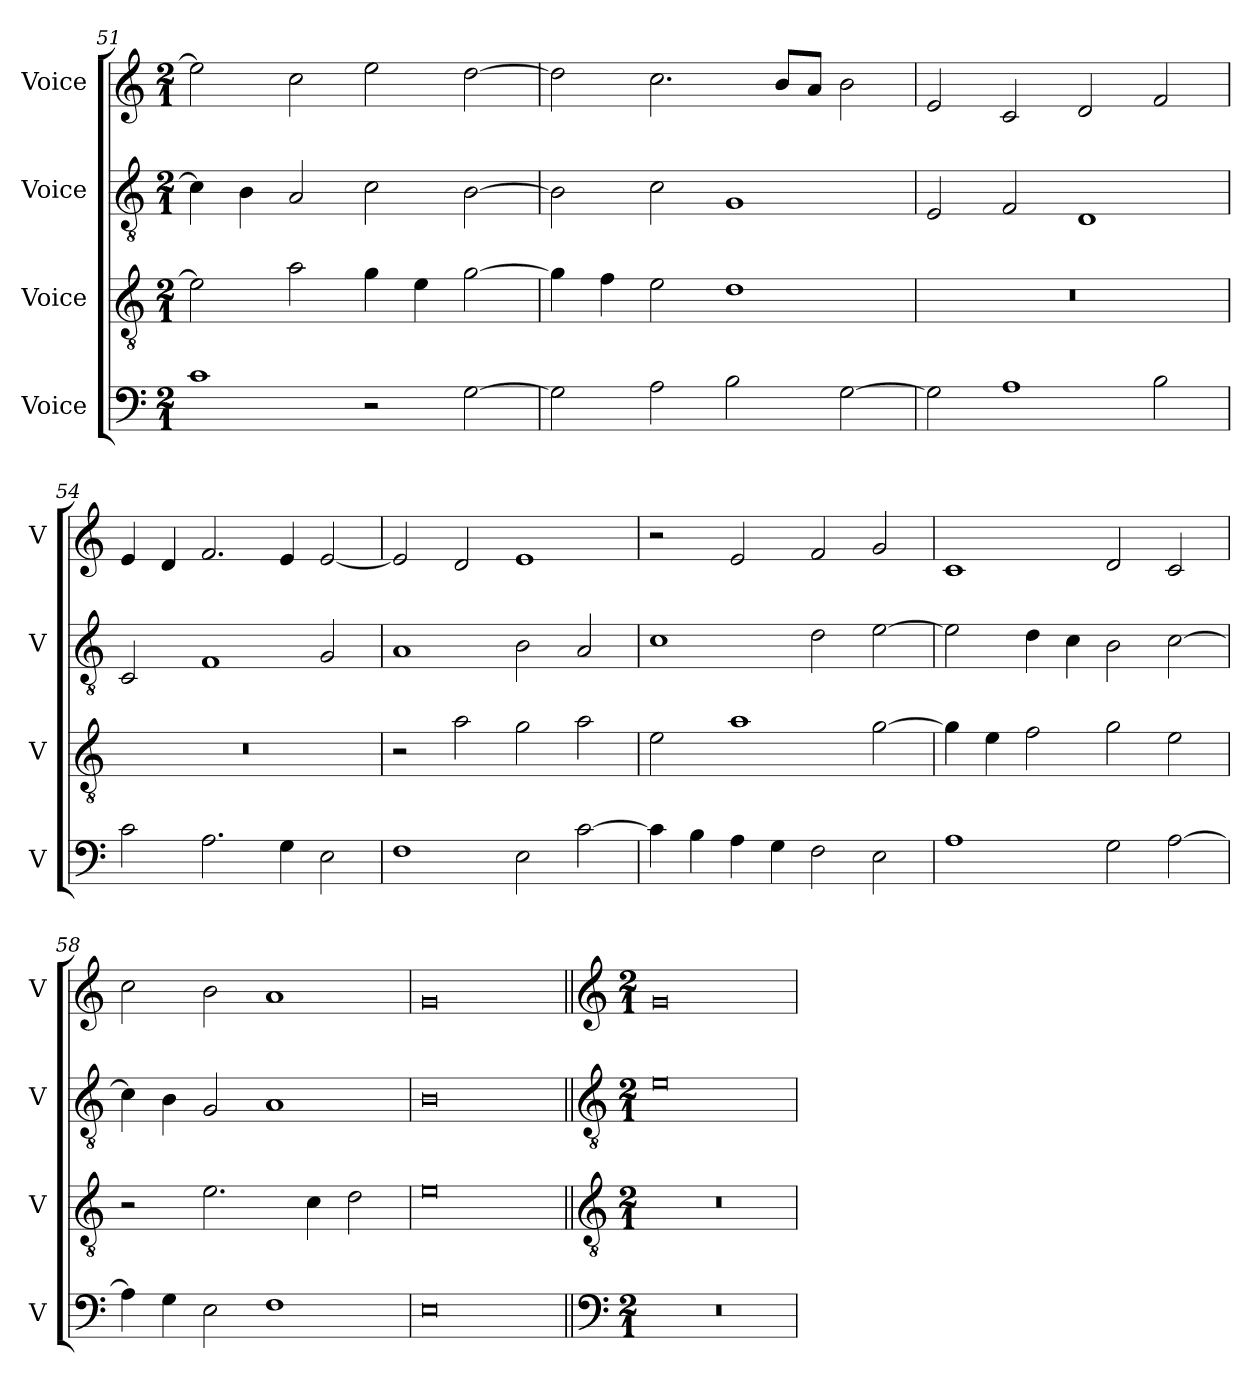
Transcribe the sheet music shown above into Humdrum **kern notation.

**kern	**kern	**kern	**kern
*part4	*part3	*part2	*part1
*staff4	*staff3	*staff2	*staff1
*I"Voice	*I"Voice	*I"Voice	*I"Voice
*I'V	*I'V	*I'V	*I'V
*clefF4	*clefGv2	*clefGv2	*clefG2
*k[]	*k[]	*k[]	*k[]
*M2/1	*M2/1	*M2/1	*M2/1
=51	=51	=51	=51
1c	2e\]	4c\]	2ee\]
.	.	4B\	.
.	2a\	2A/	2cc\
2r	4g\	2c\	2ee\
.	4e\	.	.
[2G\	[2g\	[2B\	[2dd\
!!LO:PB:g=z
=52	=52	=52	=52
2G\]	4g\]	2B\]	2dd\]
.	4f\	.	.
2A\	2e\	2c\	2.cc\
2B\	1d	1G	.
.	.	.	8b/L
.	.	.	8a/J
[2G\	.	.	2b\
=53	=53	=53	=53
2G\]	0r	2E/	2e/
1A	.	2F/	2c/
.	.	1D	2d/
2B\	.	.	2f/
=54	=54	=54	=54
2c\	0r	2C/	4e/
.	.	.	4d/
2.A\	.	1F	2.f/
4G\	.	.	4e/
2E\	.	2G/	[2e/
=55	=55	=55	=55
1F	2r	1A	2e/]
.	2a\	.	2d/
2E\	2g\	2B\	1e
[2c\	2a\	2A/	.
!!LO:LB:g=z
=56	=56	=56	=56
4c\]	2e\	1c	2r
4B\	.	.	.
4A\	1a	.	2e/
4G\	.	.	.
2F\	.	2d\	2f/
2E\	[2g\	[2e\	2g/
=57	=57	=57	=57
1A	4g\]	2e\]	1c
.	4e\	.	.
.	2f\	4d\	.
.	.	4c\	.
2G\	2g\	2B\	2d/
[2A\	2e\	[2c\	2c/
=58	=58	=58	=58
4A\]	2r	4c\]	2cc\
4G\	.	4B\	.
2E\	2.e\	2G/	2b\
1F	.	1A	1a
.	4c\	.	.
.	2d\	.	.
=59	=59	=59	=59
0E	0e	0B	0g
!!LO:LB:g=z
=60||	=60||	=60||	=60||
*clefF4	*clefGv2	*clefGv2	*clefG2
*M2/1	*M2/1	*M2/1	*M2/1
0r	0r	0e	0g
=	=	=	=
*-	*-	*-	*-
